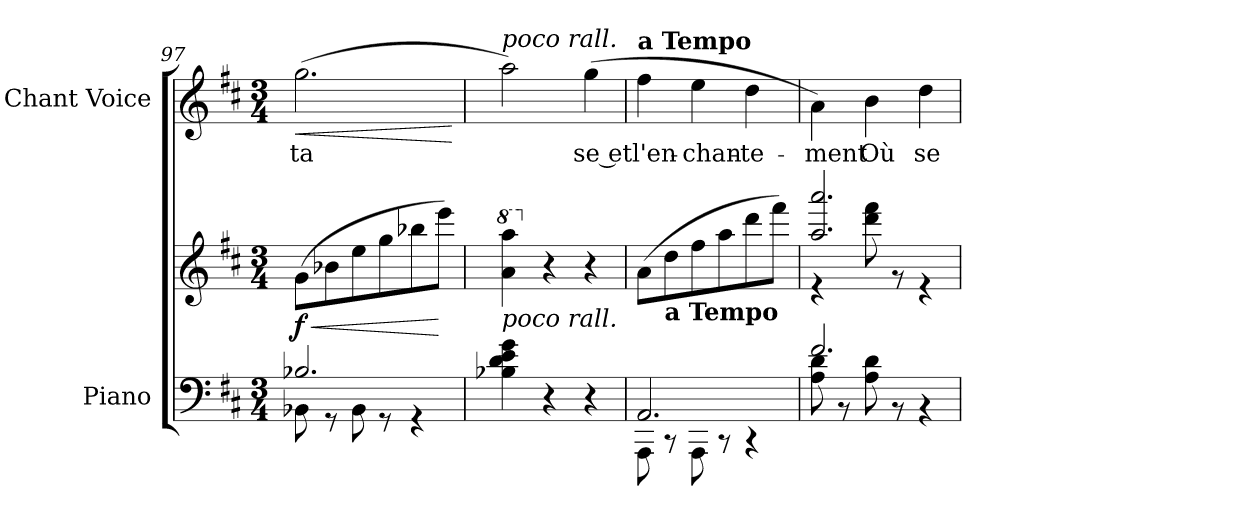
**kern	**kern	**dynam	**kern	**text	**dynam
*part2	*part2	*part2	*part1	*part1	*part1
*staff3	*staff2	*staff2/3	*staff1	*staff1	*staff1
*I"Piano	*	*	*I"Chant Voice	*	*
*I'Pno	*	*	*	*	*
*clefF4	*clefG2	*	*clefG2	*	*
*k[f#c#]	*k[f#c#]	*	*k[f#c#]	*	*
*M3/4	*M3/4	*	*M3/4	*	*
=97	=97	=97	=97	=97	=97
*^	*	*	*	*	*
!	!	!	!LO:HP:b	!	!	!LO:HP:b
!	!	!	!LO:DY:n=1:b	!	!	!
2.B-X/	8BB-X\	(8g\L	< f	(2.gg\	-ta	<
.	8r	8b-X\	.	.	.	.
.	8BB-\	8ee\	.	.	.	.
.	8r	8gg\	.	.	.	.
.	4r	8bb-X\	.	.	.	.
.	.	8eee\J)	[	.	.	.
*v	*v	*	*	*	*	*
.	.	.	.	.	[
=98	=98	=98	=98	=98	=98
*	*8va	*	*	*	*
!	!	!	!LO:TX:a:i:t=poco rall.	!	!
!	!LO:TX:b:i:t=poco rall.	!	!	!	!
4B-X\ 4d\ 4e\ 4g\	4aa\ 4aaa\	.	2aa\)	.	.
*	*X8va	*	*	*	*
4r	4r	.	.	.	.
4r	4r	.	(4gg\	se et	.
=99	=99	=99	=99	=99	=99
*^	*	*	*	*	*
!	!	!	!	!LO:TX:a:B:t=a Tempo	!	!
2.AA/	8AAA\	(8a\L	.	4ff#\	l'en-	.
!	!	!LO:TX:b:B:t=a Tempo	!	!	!	!
.	8r	8dd\	.	.	.	.
.	8AAA\	8ff#\	.	4ee\	-chan-	.
.	8r	8aa\	.	.	.	.
.	4r	8ddd\	.	4dd\	-te-	.
.	.	8fff#\J)	.	.	.	.
=100	=100	=100	=100	=100	=100	=100
*	*	*^	*	*	*	*
2.f#/	8A\ 8d\	2.aa/ 2.aaa/	4r	.	4a\)	-ment	.
.	8r	.	.	.	.	.	.
.	8A\ 8d\	.	8ddd\ 8fff#\	.	4b\	Où	.
.	8r	.	8r	.	.	.	.
.	4r	.	4r	.	4dd\	se	.
*v	*v	*	*	*	*	*	*
*	*v	*v	*	*	*	*
=	=	=	=	=	=
*-	*-	*-	*-	*-	*-
